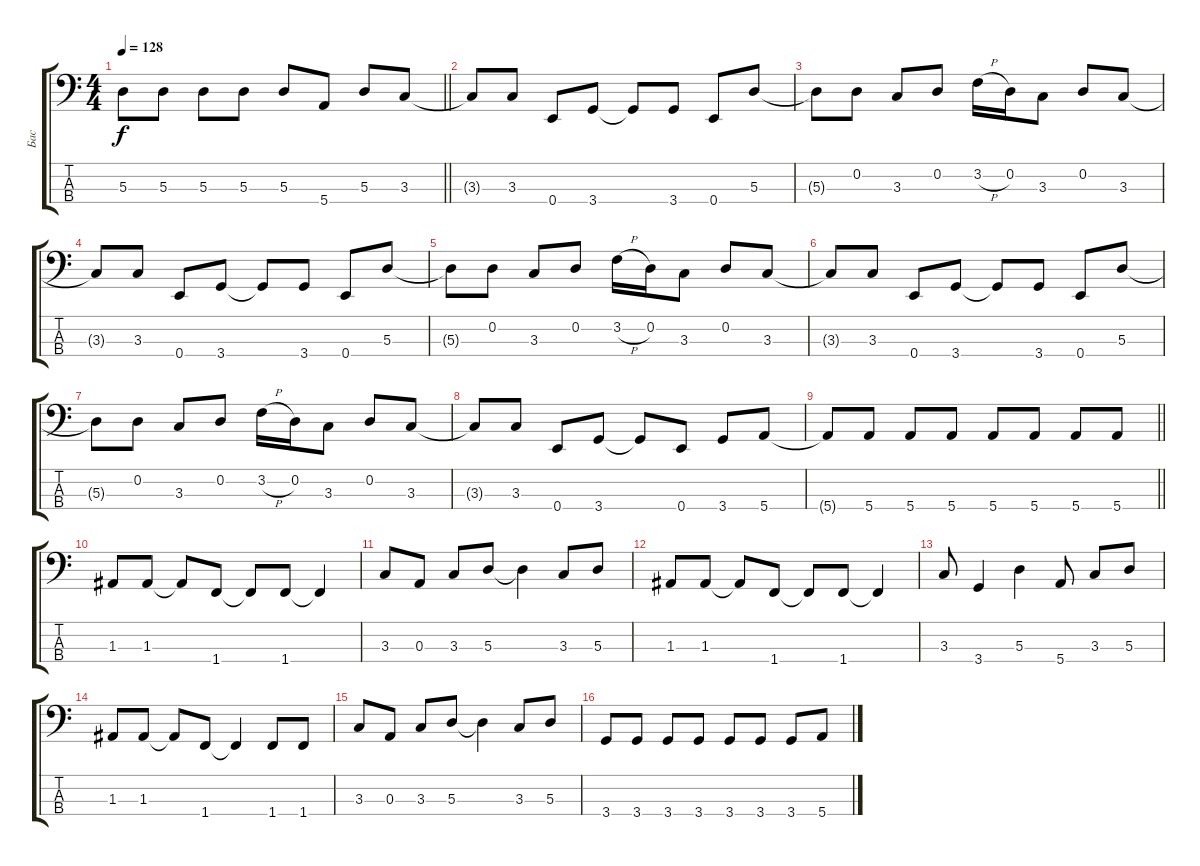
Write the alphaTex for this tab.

\track ("Бас" "Бас") {instrument electricbassfinger}
\staff {score tabs}
\tuning (G2 D2 A1 E1) {hide}
\ts (4 4)
\tempo 128
\clef f4
\barLineRight lightlight
\ks c
5.3.8{dy f} 5.3.8 5.3.8 5.3.8 5.3.8 5.4.8 5.3.8 3.3.8 |
3.3{t}.8 3.3.8 0.4.8 3.4.8 3.4{t}.8 3.4.8 0.4.8 5.3.8 |
5.3{t}.8 0.2.8 3.3.8 0.2.8 3.2{h}.16 0.2.16 3.3.8 0.2.8 3.3.8 |
3.3{t}.8 3.3.8 0.4.8 3.4.8 3.4{t}.8 3.4.8 0.4.8 5.3.8 |
5.3{t}.8 0.2.8 3.3.8 0.2.8 3.2{h}.16 0.2.16 3.3.8 0.2.8 3.3.8 |
3.3{t}.8 3.3.8 0.4.8 3.4.8 3.4{t}.8 3.4.8 0.4.8 5.3.8 |
5.3{t}.8 0.2.8 3.3.8 0.2.8 3.2{h}.16 0.2.16 3.3.8 0.2.8 3.3.8 |
3.3{t}.8 3.3.8 0.4.8 3.4.8 3.4{t}.8 0.4.8 3.4.8 5.4.8 |
\barLineRight lightlight
5.4{t}.8 5.4.8 5.4.8 5.4.8 5.4.8 5.4.8 5.4.8 5.4.8 |
1.3.8 1.3.8 1.3{t}.8 1.4.8 1.4{t}.8 1.4.8 1.4{t}.4 |
3.3.8 0.3.8 3.3.8 5.3.8 5.3{t}.4 3.3.8 5.3.8 |
1.3.8 1.3.8 1.3{t}.8 1.4.8 1.4{t}.8 1.4.8 1.4{t}.4 |
3.3.8 3.4.4 5.3.4 5.4.8 3.3.8 5.3.8 |
1.3.8 1.3.8 1.3{t}.8 1.4.8 1.4{t}.4 1.4.8 1.4.8 |
3.3.8 0.3.8 3.3.8 5.3.8 5.3{t}.4 3.3.8 5.3.8 |
3.4.8 3.4.8 3.4.8 3.4.8 3.4.8 3.4.8 3.4.8 5.4.8
